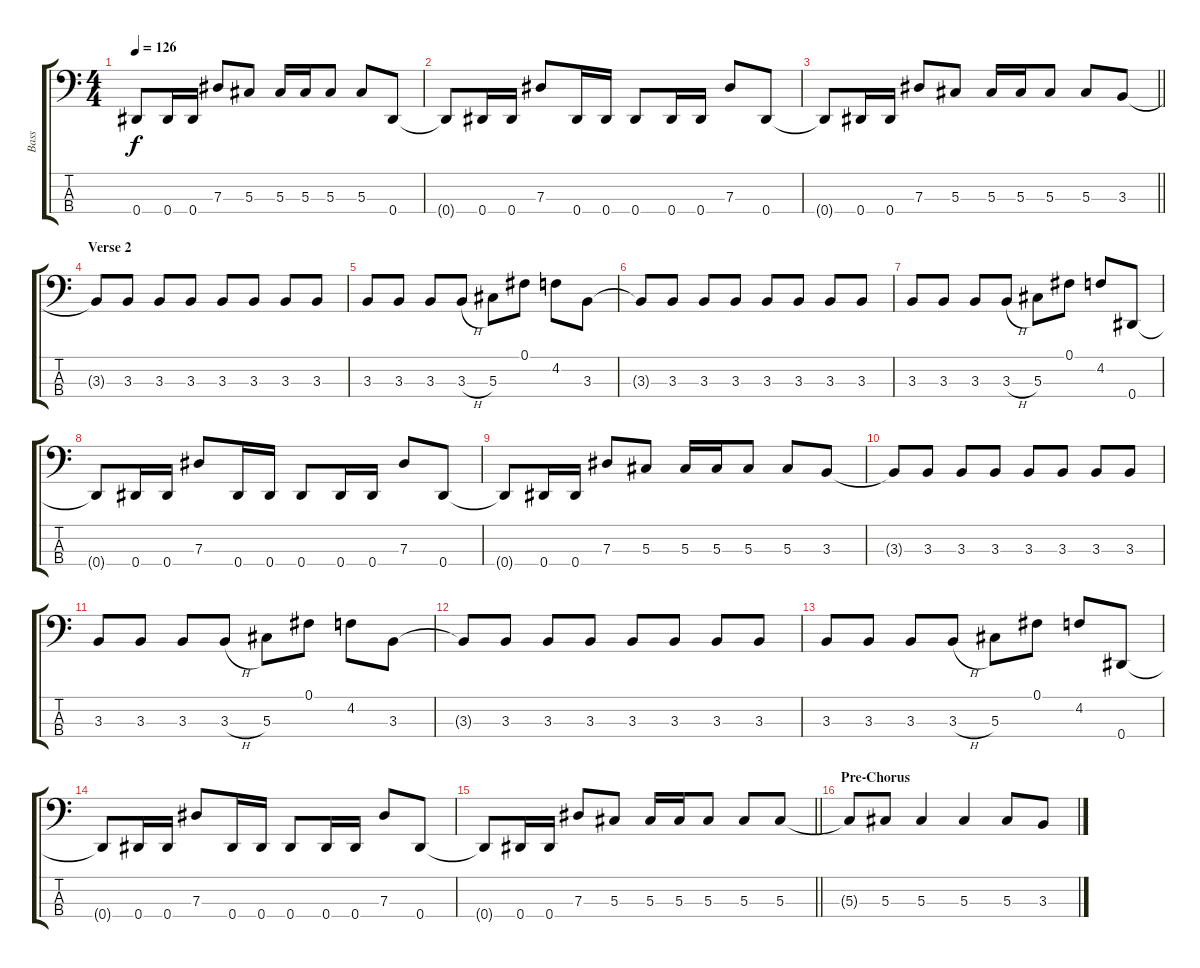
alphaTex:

\track ("Bass" "Bass") {instrument electricbassfinger}
\staff {score tabs}
\tuning (Gb2 Db2 Ab1 Eb1) {hide}
\ts (4 4)
\tempo 126
\clef f4
\ks c
0.4{t}.8{dy f} 0.4.16 0.4.16 7.3.8 5.3.8 5.3.16 5.3.16 5.3.8 5.3.8 0.4.8 |
0.4{t}.8 0.4.16 0.4.16 7.3.8 0.4.16 0.4.16 0.4.8 0.4.16 0.4.16 7.3.8 0.4.8 |
\barLineRight lightlight
0.4{t}.8 0.4.16 0.4.16 7.3.8 5.3.8 5.3.16 5.3.16 5.3.8 5.3.8 3.3.8 |
\section ("" "Verse 2")
3.3{t}.8 3.3.8 3.3.8 3.3.8 3.3.8 3.3.8 3.3.8 3.3.8 |
3.3.8 3.3.8 3.3.8 3.3{h}.8 5.3.8 0.1.8 4.2.8 3.3.8 |
3.3{t}.8 3.3.8 3.3.8 3.3.8 3.3.8 3.3.8 3.3.8 3.3.8 |
3.3.8 3.3.8 3.3.8 3.3{h}.8 5.3.8 0.1.8 4.2.8 0.4.8 |
0.4{t}.8 0.4.16 0.4.16 7.3.8 0.4.16 0.4.16 0.4.8 0.4.16 0.4.16 7.3.8 0.4.8 |
0.4{t}.8 0.4.16 0.4.16 7.3.8 5.3.8 5.3.16 5.3.16 5.3.8 5.3.8 3.3.8 |
3.3{t}.8 3.3.8 3.3.8 3.3.8 3.3.8 3.3.8 3.3.8 3.3.8 |
3.3.8 3.3.8 3.3.8 3.3{h}.8 5.3.8 0.1.8 4.2.8 3.3.8 |
3.3{t}.8 3.3.8 3.3.8 3.3.8 3.3.8 3.3.8 3.3.8 3.3.8 |
3.3.8 3.3.8 3.3.8 3.3{h}.8 5.3.8 0.1.8 4.2.8 0.4.8 |
0.4{t}.8 0.4.16 0.4.16 7.3.8 0.4.16 0.4.16 0.4.8 0.4.16 0.4.16 7.3.8 0.4.8 |
\barLineRight lightlight
0.4{t}.8 0.4.16 0.4.16 7.3.8 5.3.8 5.3.16 5.3.16 5.3.8 5.3.8 5.3.8 |
\section ("" "Pre-Chorus")
5.3{t}.8 5.3.8 5.3.4 5.3.4 5.3.8 3.3.8
